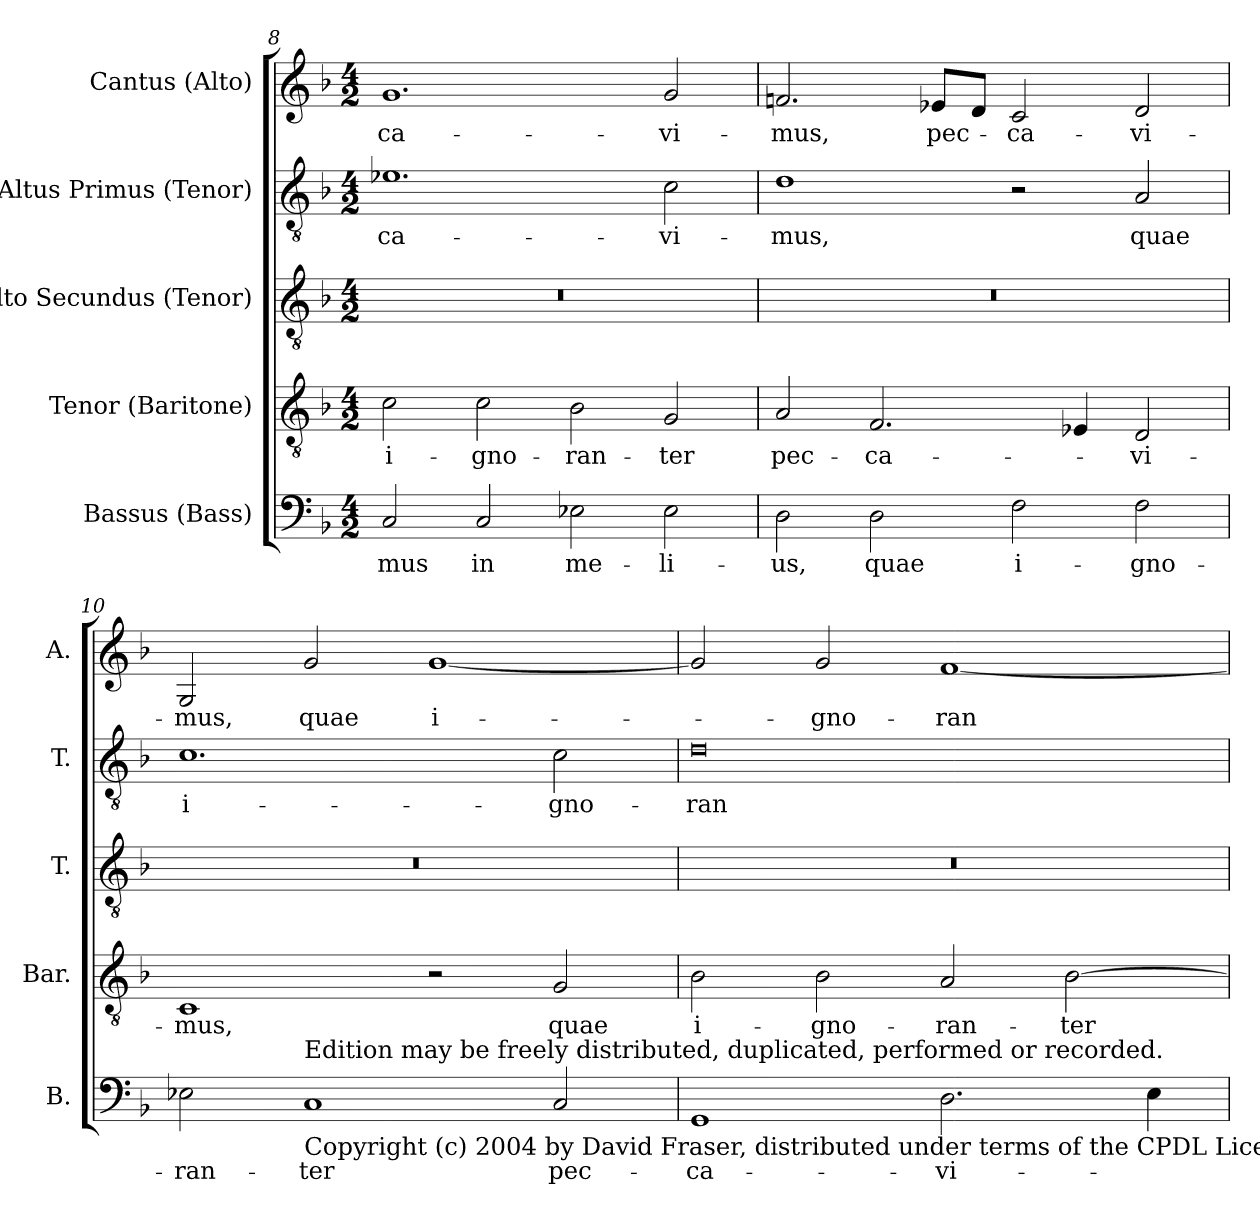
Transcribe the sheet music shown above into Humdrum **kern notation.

**kern	**text	**kern	**text	**kern	**kern	**text	**kern	**text
*part5	*part5	*part4	*part4	*part3	*part2	*part2	*part1	*part1
*staff5	*staff5	*staff4	*staff4	*staff3	*staff2	*staff2	*staff1	*staff1
*I"Bassus (Bass)	*	*I"Tenor (Baritone)	*	*I"Alto Secundus (Tenor)	*I"Altus Primus (Tenor)	*	*I"Cantus (Alto)	*
*I'B.	*	*I'Bar.	*	*I'T.	*I'T.	*	*I'A.	*
*clefF4	*	*clefGv2	*	*clefGv2	*clefGv2	*	*clefG2	*
*	*	*ITrd7c12	*	*ITrd7c12	*ITrd7c12	*	*	*
*k[b-]	*	*k[b-]	*	*k[b-]	*k[b-]	*	*k[b-]	*
*F:	*	*F:	*	*F:	*F:	*	*F:	*
*M4/2	*	*M4/2	*	*M4/2	*M4/2	*	*M4/2	*
=8	=8	=8	=8	=8	=8	=8	=8	=8
!	!LO:LY:b:color=#000000	!	!	!	!	!	!	!
!	!	!	!LO:LY:b:color=#000000	!LO:N:vis=1	!	!	!	!
!	!	!	!	!	!	!LO:LY:b:color=#000000	!	!
!	!	!	!	!	!	!	!	!LO:LY:b:color=#000000
2Ci/	-mus	2Ci\	i-	0r	1.E-Xi	-ca-	1.gi	-ca-
!	!LO:LY:b:color=#000000	!	!	!	!	!	!	!
!	!	!	!LO:LY:b:color=#000000	!	!	!	!	!
2Ci/	in	2Ci\	-gno-	.	.	.	.	.
!	!LO:LY:b:color=#000000	!	!	!	!	!	!	!
!	!	!	!LO:LY:b:color=#000000	!	!	!	!	!
2E-Xi\	me-	2BB-i\	-ran-	.	.	.	.	.
!	!LO:LY:b:color=#000000	!	!	!	!	!	!	!
!	!	!	!LO:LY:b:color=#000000	!	!	!	!	!
!	!	!	!	!	!	!LO:LY:b:color=#000000	!	!
!	!	!	!	!	!	!	!	!LO:LY:b:color=#000000
2E-i\	-li-	2GGi/	-ter	.	2Ci\	-vi-	2gi/	-vi-
=9	=9	=9	=9	=9	=9	=9	=9	=9
!	!LO:LY:b:color=#000000	!	!	!	!	!	!	!
!	!	!	!LO:LY:b:color=#000000	!LO:N:vis=1	!	!	!	!
!	!	!	!	!	!	!LO:LY:b:color=#000000	!	!
!	!	!	!	!	!	!	!	!LO:LY:b:color=#000000
2Di\	-us,	2AAi/	pec-	0r	1Di	-mus,	2.fni/	-mus,
!	!LO:LY:b:color=#000000	!	!	!	!	!	!	!
!	!	!	!LO:LY:b:color=#000000	!	!	!	!	!
2Di\	quae	2.FFi/	-ca-	.	.	.	.	.
!	!	!	!	!	!	!	!	!LO:LY:b:color=#000000
.	.	.	.	.	.	.	8e-Xi/L	pec-
.	.	.	.	.	.	.	8di/J	.
!	!LO:LY:b:color=#000000	!	!	!	!	!	!	!
!	!	!	!	!	!	!	!	!LO:LY:b:color=#000000
2Fi\	i-	.	.	.	2r	.	2ci/	-ca-
.	.	4EE-Xi/	.	.	.	.	.	.
!	!LO:LY:b:color=#000000	!	!	!	!	!	!	!
!	!	!	!LO:LY:b:color=#000000	!	!	!	!	!
!	!	!	!	!	!	!LO:LY:b:color=#000000	!	!
!	!	!	!	!	!	!	!	!LO:LY:b:color=#000000
2Fi\	-gno-	2DDi/	-vi-	.	2AAi/	quae	2di/	-vi-
!!LO:LB:g=z
=10	=10	=10	=10	=10	=10	=10	=10	=10
!	!LO:LY:b:color=#000000	!	!	!	!	!	!	!
!	!	!	!LO:LY:b:color=#000000	!LO:N:vis=1	!	!	!	!
!	!	!	!	!	!	!LO:LY:b:color=#000000	!	!
!	!	!	!	!	!	!	!	!LO:LY:b:color=#000000
2E-Xi\	-ran-	1CCi	-mus,	0r	1.Ci	i-	2Gi/	-mus,
!	!LO:LY:b:color=#000000	!	!	!	!	!	!	!
!LO:TX:b:t=Copyright (c) 2004 by David Fraser, distributed under terms of the CPDL Licence (http&colon;//www.cpdl.org).	!	!	!	!	!	!	!	!
!LO:TX:t=Edition may be freely distributed, duplicated, performed or recorded.	!	!	!	!	!	!	!	!
!	!	!	!	!	!	!	!	!LO:LY:b:color=#000000
1Ci	-ter	.	.	.	.	.	2gi/	quae
!	!	!	!	!	!	!	!	!LO:LY:b:color=#000000
.	.	2r	.	.	.	.	[1gi	i-
!	!LO:LY:b:color=#000000	!	!	!	!	!	!	!
!	!	!	!LO:LY:b:color=#000000	!	!	!	!	!
!	!	!	!	!	!	!LO:LY:b:color=#000000	!	!
2Ci/	pec-	2GGi/	quae	.	2Ci\	-gno-	.	.
=11	=11	=11	=11	=11	=11	=11	=11	=11
!	!LO:LY:b:color=#000000	!	!	!	!	!	!	!
!	!	!	!LO:LY:b:color=#000000	!LO:N:vis=1	!	!	!	!
!	!	!	!	!	!	!LO:LY:b:color=#000000	!	!
1GGi	-ca-	2BB-i\	i-	0r	0Di	-ran-	2gi/]	.
!	!	!	!LO:LY:b:color=#000000	!	!	!	!	!
!	!	!	!	!	!	!	!	!LO:LY:b:color=#000000
.	.	2BB-i\	-gno-	.	.	.	2gi/	-gno-
!	!LO:LY:b:color=#000000	!	!	!	!	!	!	!
!	!	!	!LO:LY:b:color=#000000	!	!	!	!	!
!	!	!	!	!	!	!	!	!LO:LY:b:color=#000000
2.Di\	-vi-	2AAi/	-ran-	.	.	.	[1fi	-ran-
!	!	!	!LO:LY:b:color=#000000	!	!	!	!	!
.	.	[2BB-i\	-ter	.	.	.	.	.
4Ei\	.	.	.	.	.	.	.	.
=	=	=	=	=	=	=	=	=
*-	*-	*-	*-	*-	*-	*-	*-	*-
